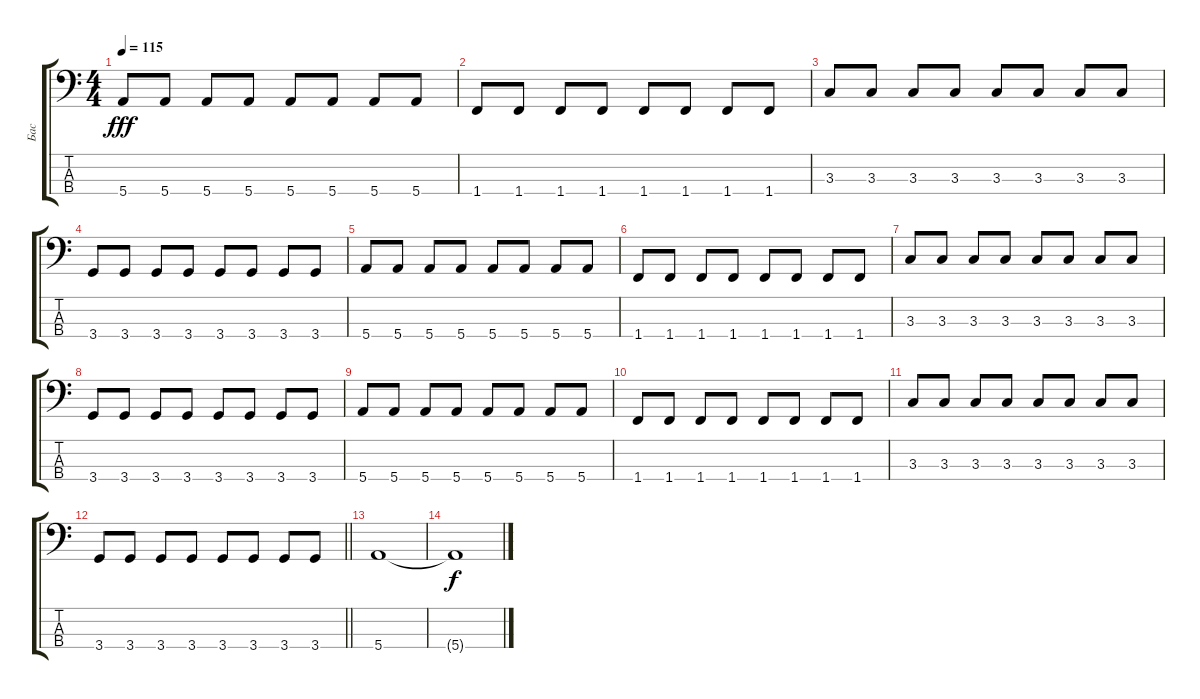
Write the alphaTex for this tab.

\track ("Бас" "Бас") {instrument electricbassfinger}
\staff {score tabs}
\tuning (G2 D2 A1 E1) {hide}
\ts (4 4)
\tempo 115
\clef f4
\ks c
5.4.8{dy fff} 5.4.8 5.4.8 5.4.8 5.4.8 5.4.8 5.4.8 5.4.8 |
1.4.8 1.4.8 1.4.8 1.4.8 1.4.8 1.4.8 1.4.8 1.4.8 |
3.3.8 3.3.8 3.3.8 3.3.8 3.3.8 3.3.8 3.3.8 3.3.8 |
3.4.8 3.4.8 3.4.8 3.4.8 3.4.8 3.4.8 3.4.8 3.4.8 |
5.4.8 5.4.8 5.4.8 5.4.8 5.4.8 5.4.8 5.4.8 5.4.8 |
1.4.8 1.4.8 1.4.8 1.4.8 1.4.8 1.4.8 1.4.8 1.4.8 |
3.3.8 3.3.8 3.3.8 3.3.8 3.3.8 3.3.8 3.3.8 3.3.8 |
3.4.8 3.4.8 3.4.8 3.4.8 3.4.8 3.4.8 3.4.8 3.4.8 |
5.4.8 5.4.8 5.4.8 5.4.8 5.4.8 5.4.8 5.4.8 5.4.8 |
1.4.8 1.4.8 1.4.8 1.4.8 1.4.8 1.4.8 1.4.8 1.4.8 |
3.3.8 3.3.8 3.3.8 3.3.8 3.3.8 3.3.8 3.3.8 3.3.8 |
\barLineRight lightlight
3.4.8 3.4.8 3.4.8 3.4.8 3.4.8 3.4.8 3.4.8 3.4.8 |
5.4.1{volume 0} |
5.4{t}.1{dy f}
